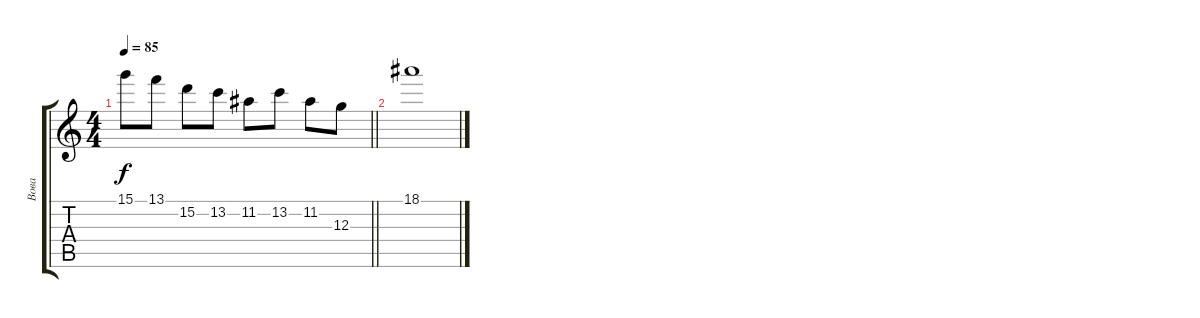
\track ("Вова" "Вова") {instrument overdrivenguitar}
\staff {score tabs}
\tuning (E4 B3 G3 D3 A2 E2) {hide}
\ts (4 4)
\tempo 85
\clef g2
\barLineRight lightlight
\ks c
15.1.8{dy f} 13.1.8 15.2.8 13.2.8 11.2.8 13.2.8 11.2.8 12.3.8 |
18.1.1
